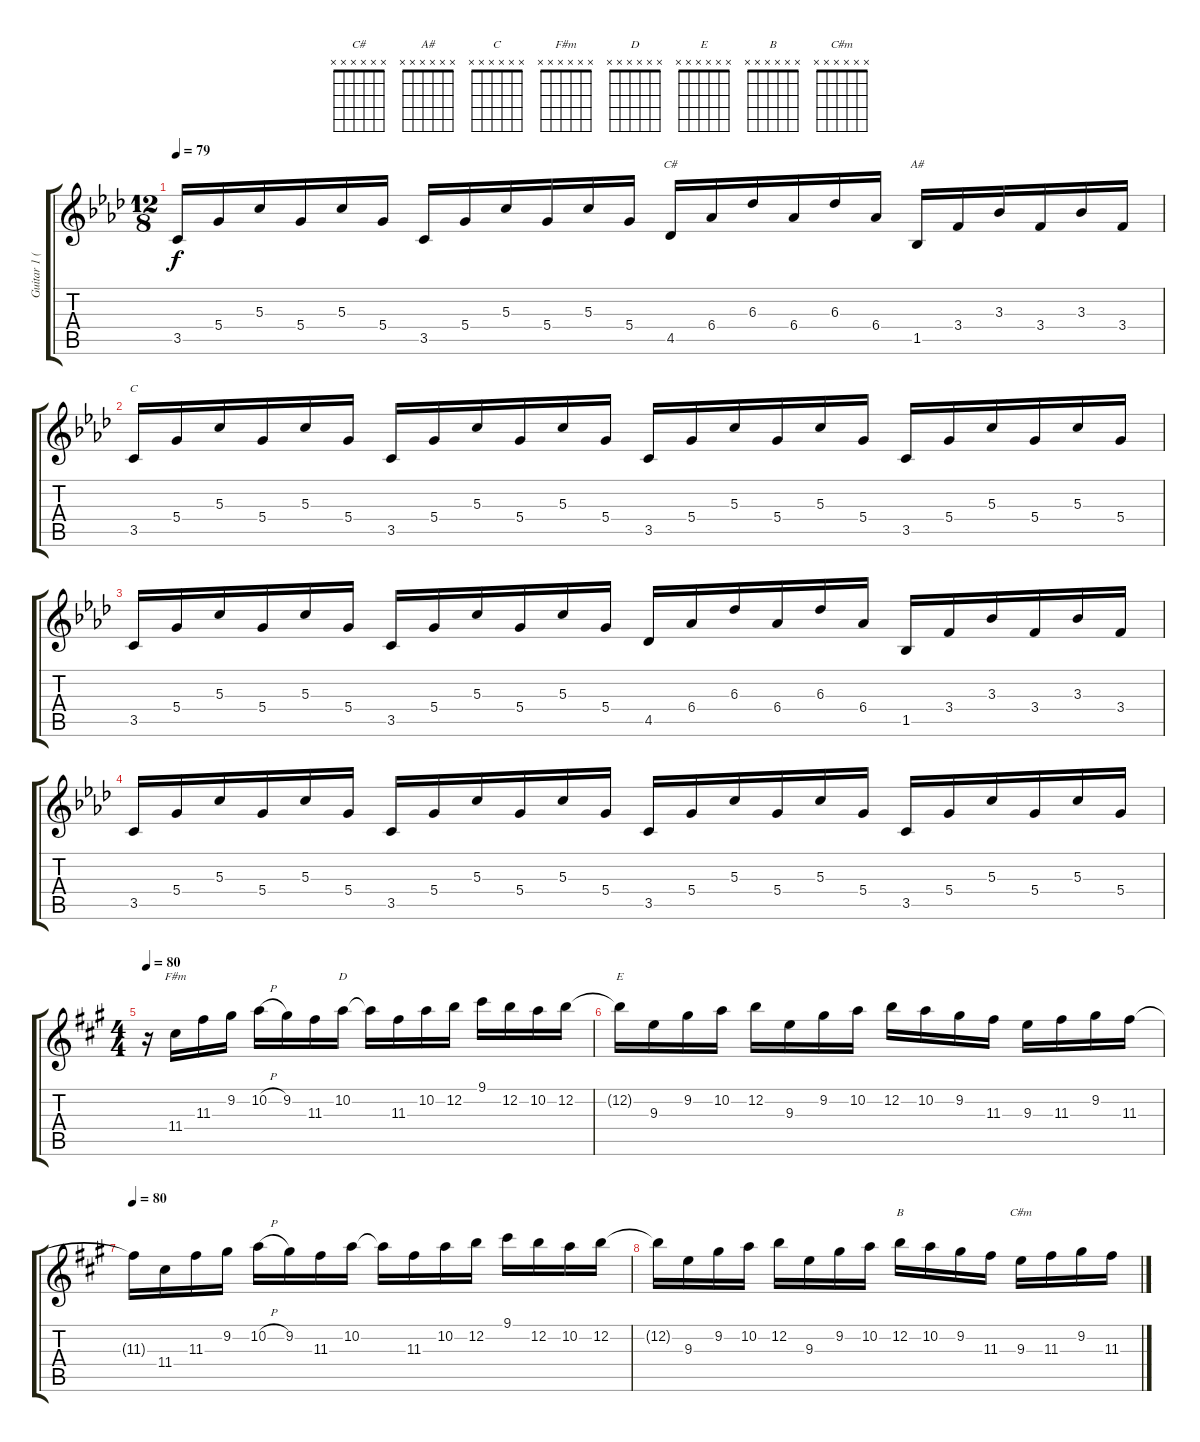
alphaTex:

\track ("Guitar 1 (Janick)" "Guitar 1 (") {instrument distortionguitar}
\staff {score tabs}
\tuning (E4 B3 G3 D3 A2 E2) {hide}
\chord ("C#" x x x x x x) {firstfret 0}
\chord ("A#" x x x x x x) {firstfret 0}
\chord ("C" x x x x x x) {firstfret 0}
\chord ("F#m" x x x x x x) {firstfret 0}
\chord ("D" x x x x x x) {firstfret 0}
\chord ("E" x x x x x x) {firstfret 0}
\chord ("B" x x x x x x) {firstfret 0}
\chord ("C#m" x x x x x x) {firstfret 0}
\ts (12 8)
\tempo 79
\clef g2
\ks ab
3.5.16{dy f} 5.4.16 5.3.16 5.4.16 5.3.16 5.4.16 3.5.16 5.4.16 5.3.16 5.4.16 5.3.16 5.4.16 4.5.16{ch "C#"} 6.4.16 6.3.16 6.4.16 6.3.16 6.4.16 1.5.16{ch "A#"} 3.4.16 3.3.16 3.4.16 3.3.16 3.4.16 |
3.5.16{ch "C"} 5.4.16 5.3.16 5.4.16 5.3.16 5.4.16 3.5.16 5.4.16 5.3.16 5.4.16 5.3.16 5.4.16 3.5.16 5.4.16 5.3.16 5.4.16 5.3.16 5.4.16 3.5.16 5.4.16 5.3.16 5.4.16 5.3.16 5.4.16 |
3.5.16 5.4.16 5.3.16 5.4.16 5.3.16 5.4.16 3.5.16 5.4.16 5.3.16 5.4.16 5.3.16 5.4.16 4.5.16 6.4.16 6.3.16 6.4.16 6.3.16 6.4.16 1.5.16 3.4.16 3.3.16 3.4.16 3.3.16 3.4.16 |
3.5.16 5.4.16 5.3.16 5.4.16 5.3.16 5.4.16 3.5.16 5.4.16 5.3.16 5.4.16 5.3.16 5.4.16 3.5.16 5.4.16 5.3.16 5.4.16 5.3.16 5.4.16 3.5.16 5.4.16 5.3.16 5.4.16 5.3.16 5.4.16 |
\ts (4 4)
\tempo 80
\ks f#minor
r.16 11.4.16{ch "F#m" instrument distortionguitar} 11.3.16 9.2.16 10.2{h}.16 9.2.16 11.3.16 10.2.16{ch "D"} 10.2{t}.16 11.3.16 10.2.16 12.2.16 9.1.16 12.2.16 10.2.16 12.2.16 |
12.2{t}.16{ch "E"} 9.3.16 9.2.16 10.2.16 12.2.16 9.3.16 9.2.16 10.2.16 12.2.16 10.2.16 9.2.16 11.3.16 9.3.16 11.3.16 9.2.16 11.3.16 |
\tempo 80
11.3{t}.16 11.4.16{instrument distortionguitar} 11.3.16 9.2.16 10.2{h}.16 9.2.16 11.3.16 10.2.16 10.2{t}.16 11.3.16 10.2.16 12.2.16 9.1.16 12.2.16 10.2.16 12.2.16 |
12.2{t}.16 9.3.16 9.2.16 10.2.16 12.2.16 9.3.16 9.2.16 10.2.16 12.2.16{ch "B"} 10.2.16 9.2.16 11.3.16 9.3.16{ch "C#m"} 11.3.16 9.2.16 11.3.16
